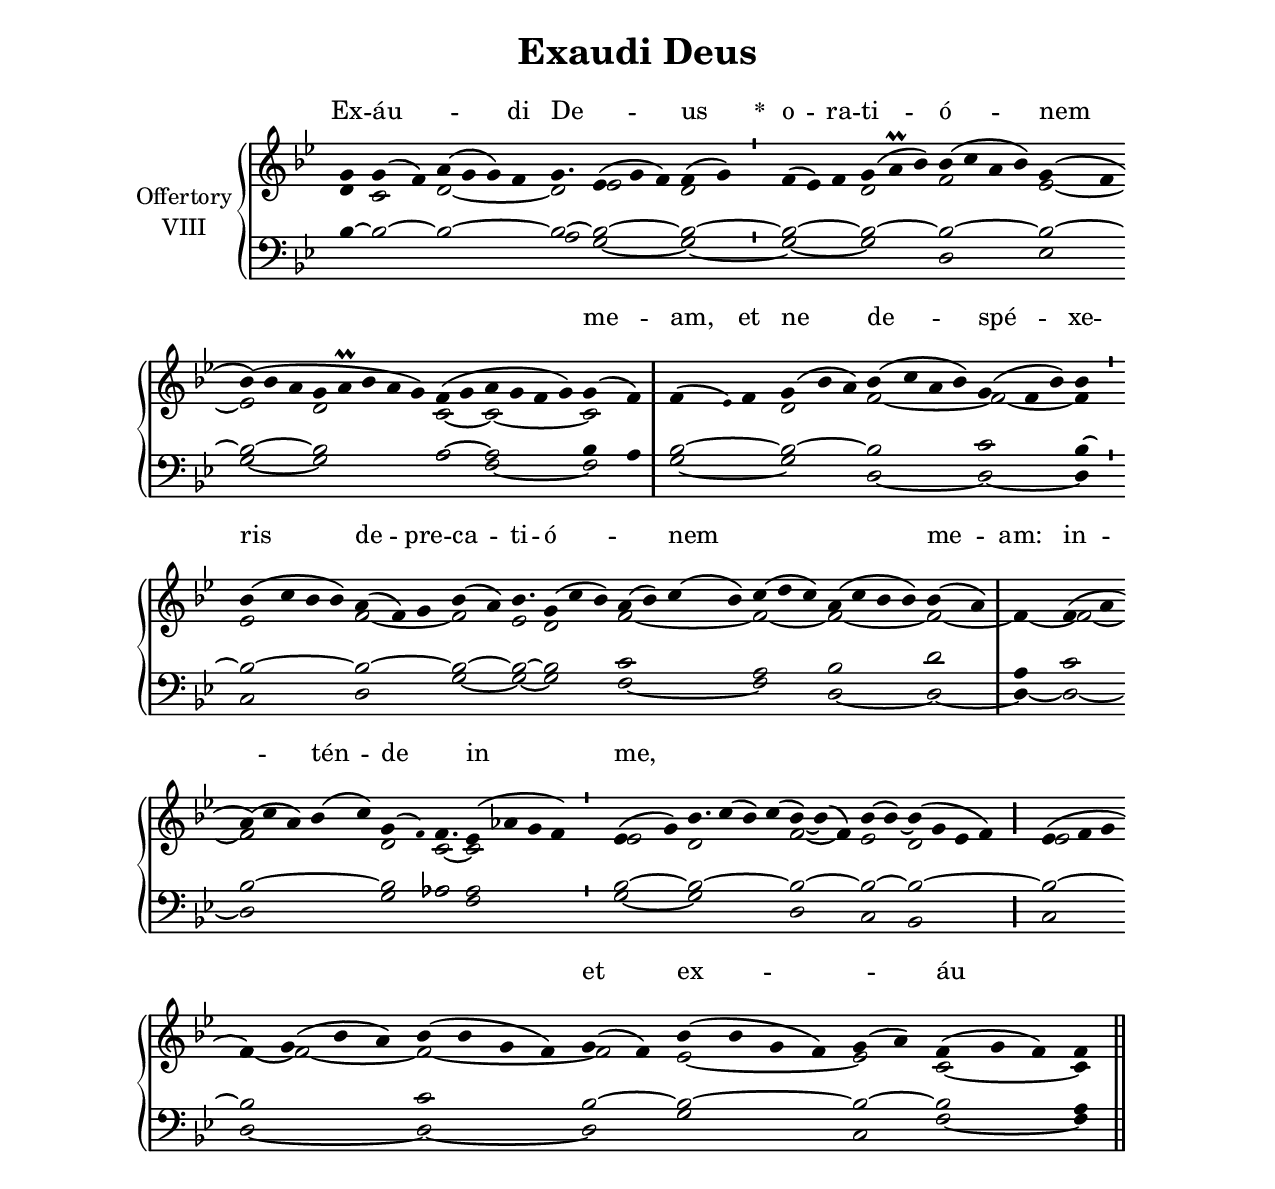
\version "2.18"
\include "gregorian.ly"
\include "noh2.ily"


%Page reference: page i.234
%(volume.page)

global = {
 \key f \mixolydian
 \cadenzaOn 
}

\header {
  title = \markup \center-column {"Exaudi Deus" \vspace #1 }
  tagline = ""
  composer = ""
}

\paper {
 #(include-special-characters)
  oddHeaderMarkup = \markup \fill-line {
    \line {}
    \center-column {
      \on-the-fly #first-page     " "
      \on-the-fly #not-first-page "Exaudi Deus"
    }
    \line { \on-the-fly #print-page-number-check-first \fromproperty #'page:page-number-string }
  }
  evenHeaderMarkup = \markup \fill-line {
    \line { \on-the-fly #print-page-number-check-first \fromproperty #'page:page-number-string }
    \center-column { "Exaudi Deus" }
    \line {}
  }
}

chantText = \lyricmode {
Ex -- áu -- _ di De -- _ us 
\set stanza = " * " o -- ra -- ti -- ó -- nem _ me -- am, 
et ne de -- spé -- xe -- ris de -- pre -- ca -- ti -- ó -- _ nem _ _ me -- am: 
in -- tén -- de _ in me, _ _ _ _ _ _ _ 
et ex -- _ áu -- _ _ _ di me. }

chantMusic = {
\tieDown   g'4 g'4 ( f'4) a'4 ( g'4 g'4) f'4 g'4. ees'4 ( g'4 f'4) f'4 ( g'4) \divisioMinima
 f'4 ( ees'4) f'4 g'4 ( a'\prall bes'4) bes'4 ( c''4 a'4 bes'4) g'4 ( f'4 \forceBreak
) bes'4 ( bes'4 a'4 g'4 a'\prall bes'4 a'4 g'4) f'4 ( g'4 a'4 g'4 f'4 g'4) g'4 ( f'4) \divisioMaxima
 f'4 ( \once \tweak #'font-size #-4 ees' ) f'4 g'4 ( bes'4 a'4) bes'4 ( c''4 a'4 bes'4) g'4 ( f'4 bes'4) bes'4 \divisioMinima \forceBreak

 bes'4 ( c''4 bes'4 bes'4) a'4 ( f'4) g'4 bes'4 ( a'4) bes'4. g'4 ( c''4 bes'4) a'4 ( bes'4) c''4 ( bes'4) c''4 ( d''4 c''4) a'4 ( c''4 bes'4 bes'4) bes'4 ( a'4) \divisioMaxima
 f'4 f'4 ( a'4 \forceBreak
) a'4 ( c''4 a'4) bes'4 ( c''4) g'4 ( \once \tweak #'font-size #-4 f' )  f'4. ees'4 ( aes'4 g'4 f'4) \divisioMinima
 ees'4 ( g'4) bes'4. c''4 ( bes'4) c''4 ( bes'4) ~ bes'4 ( f'4) bes'4 ( bes'4) ~ bes'4 ( g'4 ees'4 f'4) \divisioMaior
 ees'4 ( f'4 g'4 \forceBreak
) f'4 g'4 ( bes'4 a'4) bes'4 ( bes'4 g'4 f'4) g'4 ( f'4) bes'4 ( bes'4 g'4 f'4) g'4 ( a'4) f'4 ( g'4 f'4) f'4 \finalis

}

altoMusic = {
d'4 c'2 d'2*4/2 ~ d'2*3/4 ees'2*3/2 d'2 \divisioMinima
r2*3/2 d'2*3/2 f'2*4/2 ees'2 ~ ees'2*3/2 d'2*5/2 c'2 ~ c'2*4/2 ~ c'2 \divisioMaxima
r2*3/2 d'2*3/2 f'2*4/2 ~ f'2*3/2 ~ f'4 \divisioMinima
ees'2*4/2 f'2*3/2 ~ f'2 ees'2*3/4 d'2*3/2 f'2*4/2 ~ f'2*3/2 ~ f'2*4/2 ~ f'2 ~ \divisioMaxima
f'4 ~ f'2 ~ f'2*5/2 d'2 c'2*3/4 ~ c'2*4/2 \divisioMinima
ees'2 d'2*9/4 f'2 ~ f'4 ees'2 d'2*4/2 \divisioMaior
ees'2*3/2 f'4 ~ f'2*3/2 ~ f'2*4/2 ~ f'2 ees'2*4/2 ~ ees'2 c'2*3/2 ~ c'4 \finalis
}

tenorMusic = {
bes4 ~ bes2 ~ bes2*4/2 ~ bes2*3/4 ~ bes2*3/2 ~ bes2 ~ \divisioMinima
bes2*3/2 ~ bes2*3/2 ~ bes2*4/2 ~ bes2 ~ bes2*3/2 ~ bes2*5/2 a2 ~ a2*4/2 bes4 a4 \divisioMaxima
bes2*3/2 ~ bes2*3/2 ~ bes2*4/2 c'2*3/2 bes4 ~ \divisioMinima
bes2*4/2 ~ bes2*3/2 ~ bes2 ~ bes2*3/4 ~ bes2*3/2 c'2*4/2 a2*3/2 bes2*4/2 d'2 \divisioMaxima
a4 c'2 bes2*5/2 ~ bes2 aes2*3/4 a2*4/2 \divisioMinima
bes2 ~ bes2*9/4 ~ bes2*3/2 ~ bes2 ~ bes2*4/2 ~ \divisioMaior
bes2*3/2 ~ bes2*4/2 c'2*4/2 bes2 ~ bes2*4/2 ~ bes2 ~ bes2*3/2 a4 \finalis
}

bassMusic = {
r2*7/2 a2*3/4 g2*3/2 ~ g2 ~ \divisioMinima
g2*3/2 ~ g2*3/2 d2*4/2 ees2 g2*3/2 ~ g2*5/2 a2 f2*4/2 ~ f2 \divisioMaxima
g2*3/2 ~ g2*3/2 d2*4/2 ~ d2*3/2 ~ d4 \divisioMinima
c2*4/2 d2*3/2 g2 ~ g2*3/4 ~ g2*3/2 f2*4/2 ~ f2*3/2 d2*4/2 ~ d2 ~ \divisioMaxima
d4 ~ d2 ~ d2*5/2 g2 aes2*3/4 f2*4/2 \divisioMinima
g2 ~ g2*9/4 d2*3/2 c2 bes,2*4/2 \divisioMaior
c2*3/2 d2*4/2 ~ d2*4/2 ~ d2 g2*4/2 c2 f2*3/2 ~ f4 \finalis
}

voiceLines = {
\voiceLineStyle


}

\score{
  <<
    \new GrandStaff <<
      \set GrandStaff.autoBeaming = ##f
      \set GrandStaff.instrumentName = \markup \center-column {
        "Offertory"
        "VIII"
      }
      \new Staff = up <<
        \new Voice = "chant" {
          \voiceOne \global \chantMusic
        }
        \new Voice {
          \voiceTwo \global \altoMusic
        }
      >>

      \new Staff = down <<
        \clef bass
        \new Voice {
          \voiceOne \global \tenorMusic
        }
        \new Voice {
          \voiceTwo \global \bassMusic
        }
	\new Voice {
        \voiceThree \global \voiceLines
        }
      >>
    >>
    \new Lyrics \lyricsto chant {
      \chantText
    }
  >>
  \layout{
  }
  \midi{
    \tempo 4 = 125
  }
}
